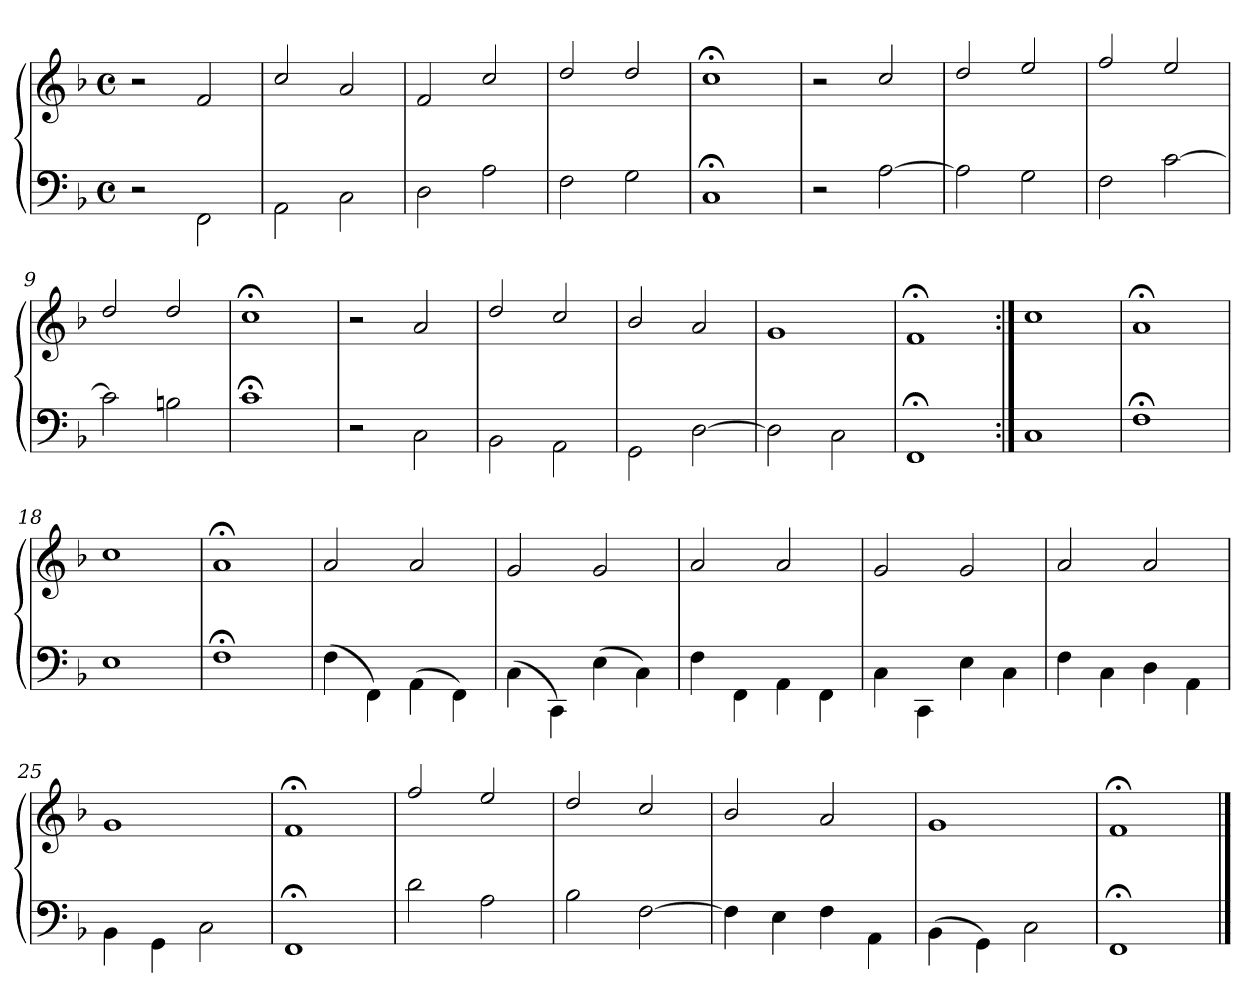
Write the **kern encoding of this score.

**kern	**kern
*part1	*part1
*staff2	*staff1
*clefF4	*clefG2
*k[b-]	*k[b-]
*M4/4	*M4/4
*met(c)	*met(c)
=1	=1
2r	2r
2FF\	2f/
=2	=2
2AA\	2cc/
2C\	2a/
=3	=3
2D\	2f/
2A\	2cc/
=4	=4
2F\	2dd/
2G\	2dd/
=5	=5
1C;\	1cc;</
=6	=6
2r	2r
[2A\	2cc/
=7	=7
2A\]	2dd/
2G\	2ee/
=8	=8
2F\	2ff/
[2c\	2ee/
=9	=9
2c\]	2dd/
2Bn\	2dd/
=10	=10
1c;\	1cc;</
!!LO:LB:g=z
=11	=11
2r	2r
2C\	2a/
=12	=12
2BB-\	2dd/
2AA\	2cc/
=13	=13
2GG\	2b-/
[2D\	2a/
=14	=14
2D\]	1g/
2C\	.
=15	=15
1FF;\	1f;</
=16:|!	=16:|!
1C\	1cc/
=17	=17
1F;\	1a;</
=18	=18
1E\	1cc/
=19	=19
1F;\	1a;</
!!LO:LB:g=z
=20	=20
(4F\	2a/
4FF\)	.
(4AA\	2a/
4FF\)	.
=21	=21
(4C\	2g/
4CC\)	.
(4E\	2g/
4C\)	.
=22	=22
4F\	2a/
4FF\	.
4AA\	2a/
4FF\	.
=23	=23
4C\	2g/
4CC\	.
4E\	2g/
4C\	.
=24	=24
4F\	2a/
4C\	.
4D\	2a/
4AA\	.
=25	=25
4BB-\	1g/
4GG\	.
2C\	.
=26	=26
1FF;\	1f;</
!!LO:LB:g=z
=27	=27
2d\	2ff/
2A\	2ee/
=28	=28
2B-\	2dd/
[2F\	2cc/
=29	=29
4F\]	2b-/
4E\	.
4F\	2a/
4AA\	.
=30	=30
(4BB-\	1g/
4GG\)	.
2C\	.
=31	=31
1FF;\	1f;</
==	==
*-	*-
